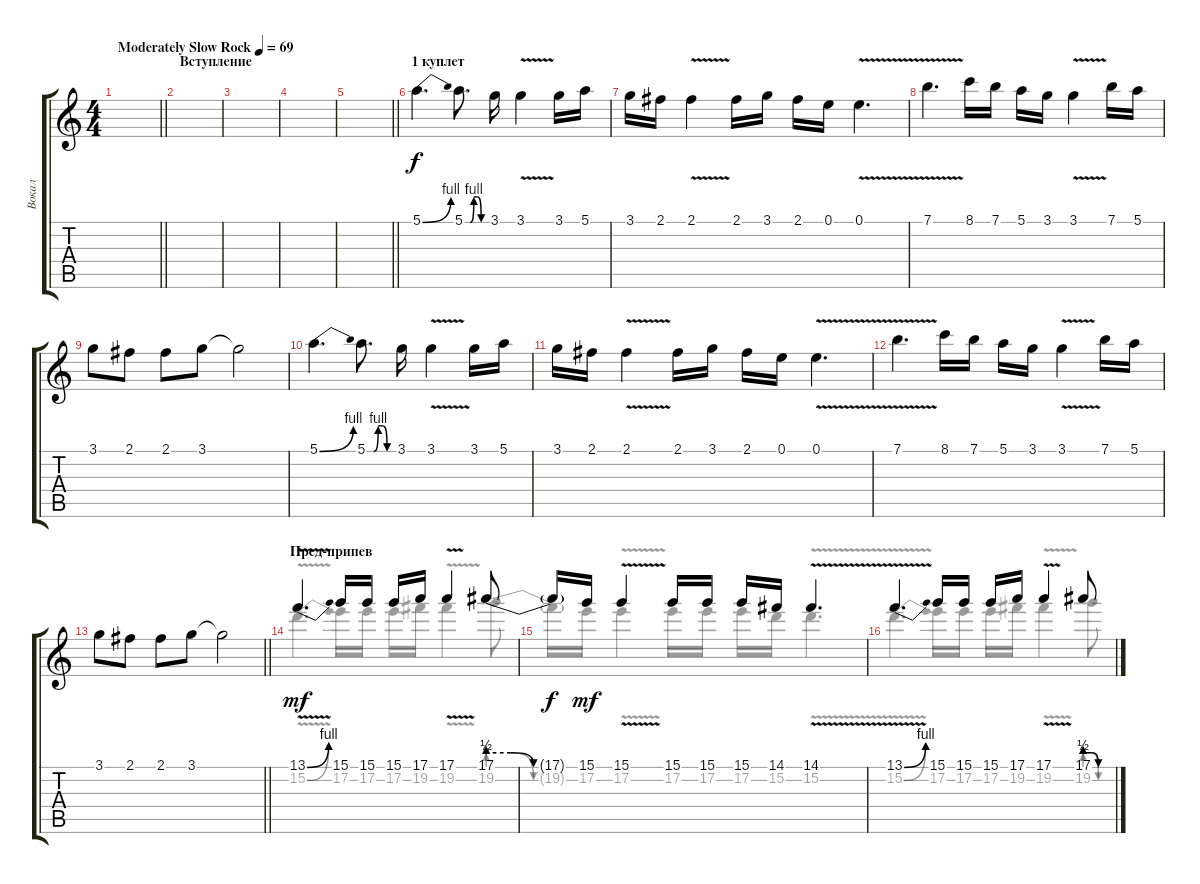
\track ("Вокал" "Вокал") {instrument electricguitarjazz}
\staff {score tabs}
\tuning (E4 B3 G3 D3 A2 E2) {hide}
\voice
\ts (4 4)
\tempo (69 "Moderately Slow Rock")
\clef g2
\barLineRight lightlight
\ks c
|
\section ("" "Вступление")
|
|
|
\barLineRight lightlight
|
\section ("" "1 куплет")
5.1{be (bend 0 0 60 4)}.4{d} 5.1{be (custom 0 0 15 0 25 4 35 4 45 0 60 0)}.8{d} 3.1.16 3.1{v}.4 3.1.16 5.1.16 |
3.1.16 2.1.16 2.1{v}.4 2.1.16 3.1.16 2.1.16 0.1.16 0.1{v}.4{d} |
7.1{v}.4{d} 8.1.16 7.1.16 5.1.16 3.1.16 3.1{v}.4 7.1.16 5.1.16 |
3.1.8 2.1.8 2.1.8 3.1.8 3.1{t}.2 |
5.1{be (bend 0 0 60 4)}.4{d} 5.1{be (custom 0 0 15 0 25 4 35 4 45 0 60 0)}.8{d} 3.1.16 3.1{v}.4 3.1.16 5.1.16 |
3.1.16 2.1.16 2.1{v}.4 2.1.16 3.1.16 2.1.16 0.1.16 0.1{v}.4{d} |
7.1{v}.4{d} 8.1.16 7.1.16 5.1.16 3.1.16 3.1{v}.4 7.1.16 5.1.16 |
\barLineRight lightlight
3.1.8 2.1.8 2.1.8 3.1.8 3.1{t}.2 |
\section ("" "Пред-припев")
13.1{be (bend 0 0 60 4) v}.4{d dy mf} 15.1.16 15.1.16 15.1.16 17.1.16 17.1{v}.4 17.1{be (custom 0 2 15 2 30 0 60 0)}.8 |
17.1{t}.16{dy f} 15.1.16{dy mf} 15.1{v}.4 15.1.16 15.1.16 15.1.16 14.1.16 14.1{v}.4{d} |
13.1{be (bend 0 0 60 4) v}.4{d} 15.1.16 15.1.16 15.1.16 17.1.16 17.1{v}.4 17.1{be (custom 0 2 15 2 30 0 60 0)}.8
\voice
\clef g2
\ottava regular
\simile none
\barLineRight lightlight
\ks c
|
|
|
|
\barLineRight lightlight
|
|
|
|
|
|
|
|
\barLineRight lightlight
|
15.2{be (bend 0 0 60 4) v}.4{d} 17.2.16 17.2.16 17.2.16 19.2.16 19.2{v}.4 19.2{be (custom 0 2 15 2 30 0 60 0)}.8 |
19.2{t}.16 17.2.16 17.2{v}.4 17.2.16 17.2.16 17.2.16 15.2.16 15.2{v}.4{d} |
15.2{be (bend 0 0 60 4) v}.4{d} 17.2.16 17.2.16 17.2.16 19.2.16 19.2{v}.4 19.2{be (custom 0 2 15 2 30 0 60 0)}.8
